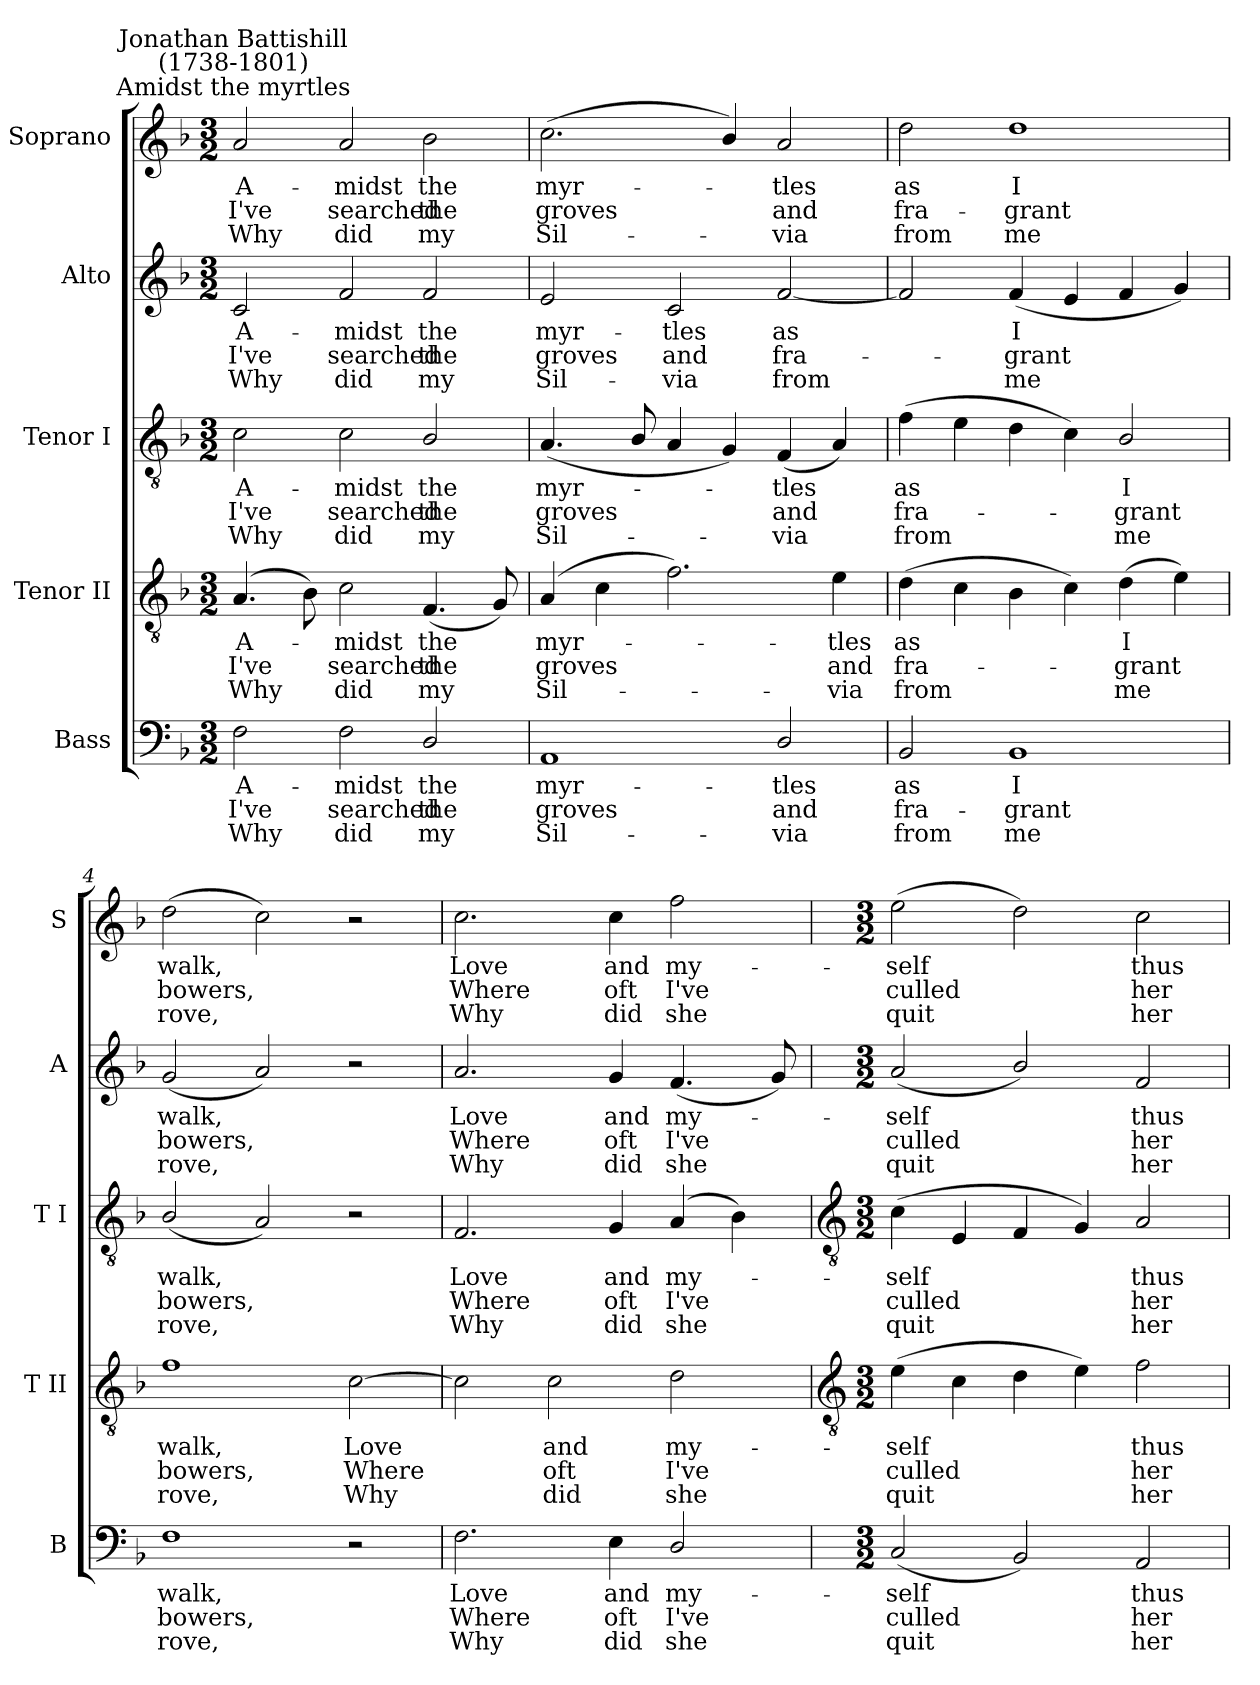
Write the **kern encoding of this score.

**kern	**text	**text	**text	**kern	**text	**text	**text	**kern	**text	**text	**text	**kern	**text	**text	**text	**kern	**text	**text	**text
*part5	*part5	*part5	*part5	*part4	*part4	*part4	*part4	*part3	*part3	*part3	*part3	*part2	*part2	*part2	*part2	*part1	*part1	*part1	*part1
*staff5	*staff5	*staff5	*staff5	*staff4	*staff4	*staff4	*staff4	*staff3	*staff3	*staff3	*staff3	*staff2	*staff2	*staff2	*staff2	*staff1	*staff1	*staff1	*staff1
*I"Bass	*	*	*	*I"Tenor II	*	*	*	*I"Tenor I	*	*	*	*I"Alto	*	*	*	*I"Soprano	*	*	*
*I'B	*	*	*	*I'T II	*	*	*	*I'T I	*	*	*	*I'A	*	*	*	*I'S	*	*	*
*clefF4	*	*	*	*clefGv2	*	*	*	*clefGv2	*	*	*	*clefG2	*	*	*	*clefG2	*	*	*
*k[b-]	*	*	*	*k[b-]	*	*	*	*k[b-]	*	*	*	*k[b-]	*	*	*	*k[b-]	*	*	*
*F:	*	*	*	*F:	*	*	*	*F:	*	*	*	*F:	*	*	*	*F:	*	*	*
*M3/2	*	*	*	*M3/2	*	*	*	*M3/2	*	*	*	*M3/2	*	*	*	*M3/2	*	*	*
=1	=1	=1	=1	=1	=1	=1	=1	=1	=1	=1	=1	=1	=1	=1	=1	=1	=1	=1	=1
!	!	!	!	!	!	!	!	!	!	!	!	!	!	!	!	!LO:TX:a:cj:t=Amidst the myrtles	!	!	!
!	!	!	!	!	!	!	!	!	!	!	!	!	!	!	!	!LO:TX:a:cj:t=Jonathan Battishill\n(1738-1801)	!	!	!
!	!LO:LY:b	!LO:LY:b	!LO:LY:b	!	!LO:LY:b	!LO:LY:b	!LO:LY:b	!	!LO:LY:b	!LO:LY:b	!LO:LY:b	!	!LO:LY:b	!LO:LY:b	!LO:LY:b	!	!LO:LY:b	!LO:LY:b	!LO:LY:b
2F	A-	-I've	Why	(<4.A	A-	I've	Why	2c	A-	-I've	Why	2c	A-	-I've	Why	2a	A-	-I've	Why
.	.	.	.	8B-)	.	.	.	.	.	.	.	.	.	.	.	.	.	.	.
!	!LO:LY:b	!LO:LY:b	!LO:LY:b	!	!LO:LY:b	!LO:LY:b	!LO:LY:b	!	!LO:LY:b	!LO:LY:b	!LO:LY:b	!	!LO:LY:b	!LO:LY:b	!LO:LY:b	!	!LO:LY:b	!LO:LY:b	!LO:LY:b
2F	midst	searched	did	2c	midst	searched	did	2c	midst	searched	did	2f	midst	searched	did	2a	midst	searched	did
!	!LO:LY:b	!LO:LY:b	!LO:LY:b	!	!LO:LY:b	!LO:LY:b	!LO:LY:b	!	!LO:LY:b	!LO:LY:b	!LO:LY:b	!	!LO:LY:b	!LO:LY:b	!LO:LY:b	!	!LO:LY:b	!LO:LY:b	!LO:LY:b
2D/	the	the	my	(<4.F	the	the	my	2B-/	the	the	my	2f	the	the	my	2b-	the	the	my
.	.	.	.	8G)	.	.	.	.	.	.	.	.	.	.	.	.	.	.	.
=2	=2	=2	=2	=2	=2	=2	=2	=2	=2	=2	=2	=2	=2	=2	=2	=2	=2	=2	=2
!	!LO:LY:b	!LO:LY:b	!LO:LY:b	!	!LO:LY:b	!LO:LY:b	!LO:LY:b	!	!LO:LY:b	!LO:LY:b	!LO:LY:b	!	!LO:LY:b	!LO:LY:b	!LO:LY:b	!	!LO:LY:b	!LO:LY:b	!LO:LY:b
1AA	myr-	-groves	Sil-	(>4A	myr-	groves	Sil-	(<4.A	myr-	groves	Sil-	2e	myr-	-groves	Sil-	(<2.cc	myr-	groves	Sil-
.	.	.	.	4c	.	.	.	.	.	.	.	.	.	.	.	.	.	.	.
.	.	.	.	.	.	.	.	8B-/	.	.	.	.	.	.	.	.	.	.	.
!	!	!	!	!	!	!	!	!	!	!	!	!	!LO:LY:b	!LO:LY:b	!LO:LY:b	!	!	!	!
.	.	.	.	2.f)	.	.	.	4A	.	.	.	2c	-tles	and	via	.	.	.	.
.	.	.	.	.	.	.	.	4G)	.	.	.	.	.	.	.	4b-/)	.	.	.
!	!LO:LY:b	!LO:LY:b	!LO:LY:b	!	!	!	!	!	!LO:LY:b	!LO:LY:b	!LO:LY:b	!	!LO:LY:b	!LO:LY:b	!LO:LY:b	!	!LO:LY:b	!LO:LY:b	!LO:LY:b
2D/	-tles	and	via	.	.	.	.	(<4F	tles	and	via	[2f	as	fra-	from	2a	tles	and	via
!	!	!	!	!	!LO:LY:b	!LO:LY:b	!LO:LY:b	!	!	!	!	!	!	!	!	!	!	!	!
.	.	.	.	4e	tles	and	via	4A)	.	.	.	.	.	.	.	.	.	.	.
=3	=3	=3	=3	=3	=3	=3	=3	=3	=3	=3	=3	=3	=3	=3	=3	=3	=3	=3	=3
!	!LO:LY:b	!LO:LY:b	!LO:LY:b	!	!LO:LY:b	!LO:LY:b	!LO:LY:b	!	!LO:LY:b	!LO:LY:b	!LO:LY:b	!	!	!	!	!	!LO:LY:b	!LO:LY:b	!LO:LY:b
2BB-	as	fra-	-from	(>4d	as	fra-	from	(>4f	as	fra-	from	2f]	.	.	.	2dd	as	fra-	-from
.	.	.	.	4c	.	.	.	4e	.	.	.	.	.	.	.	.	.	.	.
!	!LO:LY:b	!LO:LY:b	!LO:LY:b	!	!	!	!	!	!	!	!	!	!LO:LY:b	!LO:LY:b	!LO:LY:b	!	!LO:LY:b	!LO:LY:b	!LO:LY:b
1BB-	I	grant	me	4B-	.	.	.	4d	.	.	.	(<4f	I	grant	me	1dd	I	grant	me
.	.	.	.	4c)	.	.	.	4c)	.	.	.	4e	.	.	.	.	.	.	.
!	!	!	!	!	!LO:LY:b	!LO:LY:b	!LO:LY:b	!	!LO:LY:b	!LO:LY:b	!LO:LY:b	!	!	!	!	!	!	!	!
.	.	.	.	(>4d	I	grant	me	2B-/	I	grant	me	4f	.	.	.	.	.	.	.
.	.	.	.	4e)	.	.	.	.	.	.	.	4g)	.	.	.	.	.	.	.
=4	=4	=4	=4	=4	=4	=4	=4	=4	=4	=4	=4	=4	=4	=4	=4	=4	=4	=4	=4
!	!LO:LY:b	!LO:LY:b	!LO:LY:b	!	!LO:LY:b	!LO:LY:b	!LO:LY:b	!	!LO:LY:b	!LO:LY:b	!LO:LY:b	!	!LO:LY:b	!LO:LY:b	!LO:LY:b	!	!LO:LY:b	!LO:LY:b	!LO:LY:b
1F	walk,	bowers,	rove,	1f	walk,	bowers,	rove,	(<2B-/	walk,	bowers,	rove,	(<2g	walk,	bowers,	rove,	(>2dd	walk,	bowers,	rove,
.	.	.	.	.	.	.	.	2A)	.	.	.	2a)	.	.	.	2cc)	.	.	.
!	!	!	!	!	!LO:LY:b	!LO:LY:b	!LO:LY:b	!	!	!	!	!	!	!	!	!	!	!	!
2r	.	.	.	[2c	Love	Where	Why	2r	.	.	.	2r	.	.	.	2r	.	.	.
=5	=5	=5	=5	=5	=5	=5	=5	=5	=5	=5	=5	=5	=5	=5	=5	=5	=5	=5	=5
!	!LO:LY:b	!LO:LY:b	!LO:LY:b	!	!	!	!	!	!LO:LY:b	!LO:LY:b	!LO:LY:b	!	!LO:LY:b	!LO:LY:b	!LO:LY:b	!	!LO:LY:b	!LO:LY:b	!LO:LY:b
2.F	Love	Where	Why	2c]	.	.	.	2.F	Love	Where	Why	2.a	Love	Where	Why	2.cc	Love	Where	Why
!	!	!	!	!	!LO:LY:b	!LO:LY:b	!LO:LY:b	!	!	!	!	!	!	!	!	!	!	!	!
.	.	.	.	2c	and	oft	did	.	.	.	.	.	.	.	.	.	.	.	.
!	!LO:LY:b	!LO:LY:b	!LO:LY:b	!	!	!	!	!	!LO:LY:b	!LO:LY:b	!LO:LY:b	!	!LO:LY:b	!LO:LY:b	!LO:LY:b	!	!LO:LY:b	!LO:LY:b	!LO:LY:b
4E	and	oft	did	.	.	.	.	4G	and	oft	did	4g	and	oft	did	4cc	and	oft	did
!	!LO:LY:b	!LO:LY:b	!LO:LY:b	!	!LO:LY:b	!LO:LY:b	!LO:LY:b	!	!LO:LY:b	!LO:LY:b	!LO:LY:b	!	!LO:LY:b	!LO:LY:b	!LO:LY:b	!	!LO:LY:b	!LO:LY:b	!LO:LY:b
2D/	my-	-I've	she	2d	my-	-I've	she	(<4A	my-	I've	she	(<4.f	my-	I've	she	2ff	my-	-I've	she
.	.	.	.	.	.	.	.	4B-)	.	.	.	.	.	.	.	.	.	.	.
.	.	.	.	.	.	.	.	.	.	.	.	8g)	.	.	.	.	.	.	.
!!LO:LB:g=z
=6	=6	=6	=6	=6	=6	=6	=6	=6	=6	=6	=6	=6	=6	=6	=6	=6	=6	=6	=6
*	*	*	*	*clefGv2	*	*	*	*clefGv2	*	*	*	*	*	*	*	*	*	*	*
*M3/2	*	*	*	*M3/2	*	*	*	*M3/2	*	*	*	*M3/2	*	*	*	*M3/2	*	*	*
!	!LO:LY:b	!LO:LY:b	!LO:LY:b	!	!LO:LY:b	!LO:LY:b	!LO:LY:b	!	!LO:LY:b	!LO:LY:b	!LO:LY:b	!	!LO:LY:b	!LO:LY:b	!LO:LY:b	!	!LO:LY:b	!LO:LY:b	!LO:LY:b
(<2C	self	culled	quit	(>4e	self	culled	quit	(<4c	self	culled	quit	(<2a	self	culled	quit	(>2ee	self	culled	quit
.	.	.	.	4c	.	.	.	4E	.	.	.	.	.	.	.	.	.	.	.
2BB-)	.	.	.	4d	.	.	.	4F	.	.	.	2b-/)	.	.	.	2dd)	.	.	.
.	.	.	.	4e)	.	.	.	4G)	.	.	.	.	.	.	.	.	.	.	.
!	!LO:LY:b	!LO:LY:b	!LO:LY:b	!	!LO:LY:b	!LO:LY:b	!LO:LY:b	!	!LO:LY:b	!LO:LY:b	!LO:LY:b	!	!LO:LY:b	!LO:LY:b	!LO:LY:b	!	!LO:LY:b	!LO:LY:b	!LO:LY:b
2AA	thus	her	her	2f	thus	her	her	2A	thus	her	her	2f	thus	her	her	2cc	thus	her	her
=	=	=	=	=	=	=	=	=	=	=	=	=	=	=	=	=	=	=	=
*-	*-	*-	*-	*-	*-	*-	*-	*-	*-	*-	*-	*-	*-	*-	*-	*-	*-	*-	*-
